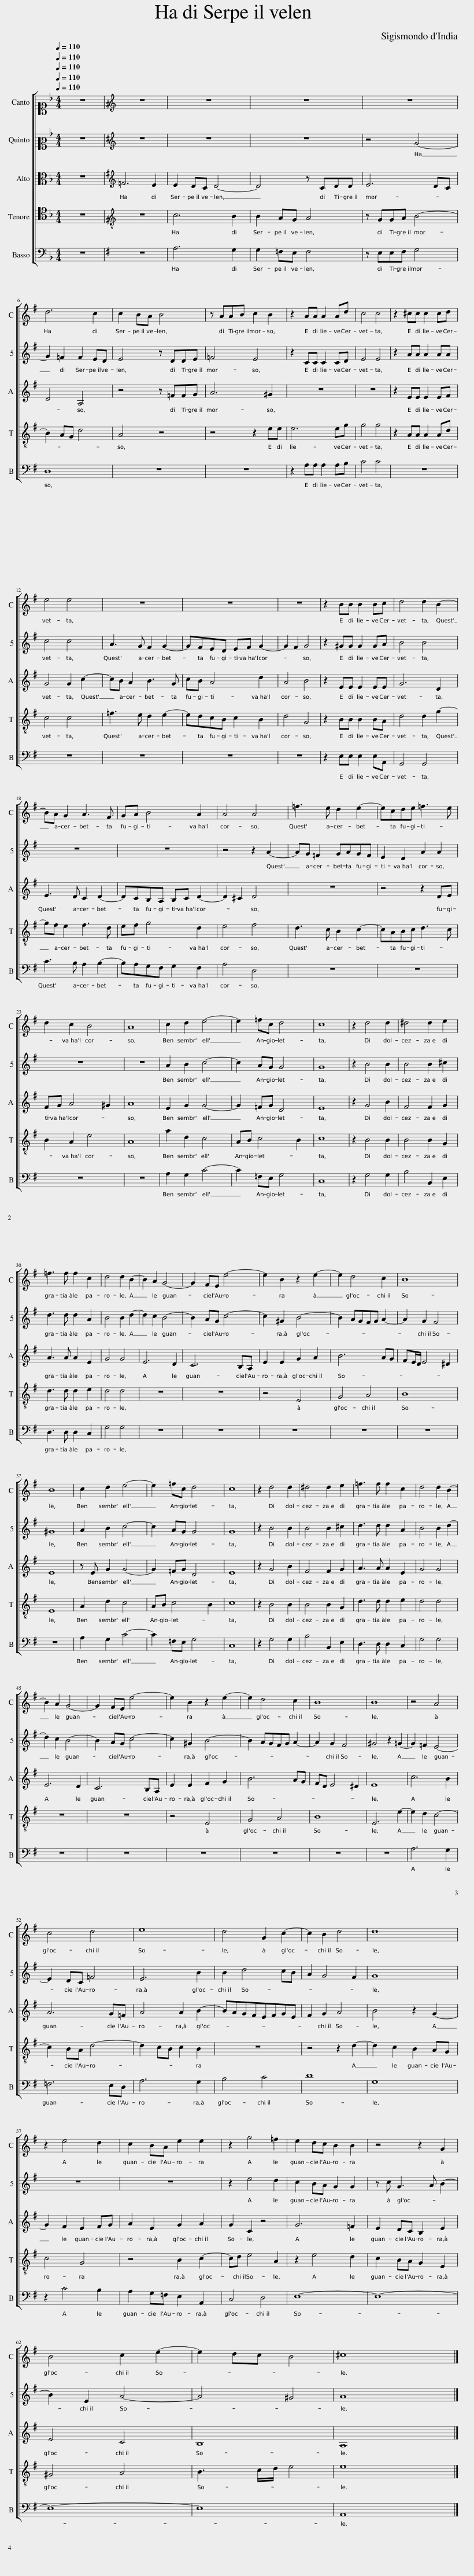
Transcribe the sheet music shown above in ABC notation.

X:1
%%score [ 1 2 3 4 5 ]
L:1/8
Q:1/4=110
M:4/4
I:linebreak $
K:F
V:1 alto1
V:2 alto2
V:3 alto
V:4 tenor
V:5 bass
V:1
 z8 |[K:G][K:treble] z8 | z8 | z8 | z8 |$ %5
 d6 c2 | c2 BA B4 | z AAB c2 B2 | z2 AA A2 Ad | c4 c4 | %10
 z2 ^cc c2 cd |$ e4 e4 | z8 | z8 | z8 | %15
 z2 BB B2 Bc | d4 d2 B2- |$ BA G2 A3 F | GA B4 A2 | A4 A4 | %20
 =f3 e d2 e2- | ecde =f3 e |$ d2 c2 B4 | A8 | c2 d2 e4- | %25
 e2 =fc d4 | c8 | z2 d4 d2 | ^d4 d2 e2 |$ =f3 f f2 c2 | %30
 d4 d2 B2- | B2 A2 G4- | G2 FE e4- | e2 B2 z2 e2- | e2 d4 c2 | %35
 B8 |$ B8 | c2 d2 e4- | e2 =fc d4 | c8 | %40
 z2 d4 d2 | ^d4 d2 e2 | =f3 f f2 c2 | d4 d2 B2- |$ B2 A2 G4- | %45
 G2 FE e4- | e2 B2 z2 e2- | e2 d4 c2 | B8 | B8 | %50
 z4 A4 |$ c4 d4 | e8 | d4 G2 c2- | c2 B2 d4 | %55
 d8 |$ z2 e4 d2 | c2 BA e2 e2 | z2 g4 =f2 | e2 dc B2 B2 | %60
 z4 z2 G2 |$ B4 c2 e2- | e2 dc B4 | ^c8 |] %64
V:2
 z8 |[K:G][K:treble] z8 | z8 | z8 | z4 G4- |$ %5
 G2 =F2 F2 ED | E4 z DDE | =F4 E4 | z2 CC C2 CD | E4 E4 | %10
 z2 AA A2 AA |$ c4 c4 | A3 G F2 G2- | GFED EF G2- | G2 F2 G4 | %15
 z2 ^GG G2 GA | B4 B4 |$ z8 | z8 | z4 z2 A2- | %20
 AG =F2 GAGF | E2 D2 A2 A2 |$ z8 | z8 | A2 B2 c4- | %25
 c2 AG G4 | G8 | z2 B4 B2 | B4 B2 ^c2 |$ d3 d d2 A2 | %30
 B4 B2 d2- | d2 c2 B4- | B2 AG c4- | c2 ^G2 B4- | B2 AGFG A2- | %35
 A2 G2 F4 |$ ^G8 | A2 B2 c4- | c2 AG G4 | G8 | %40
 z2 B4 B2 | B4 B2 ^c2 | d3 d d2 A2 | B4 B2 d2- |$ d2 c2 B4- | %45
 B2 AG c4- | c2 ^G2 B4- | B2 AGFG A2- | A2 G2 F4 | ^G4 z2 =G2- | %50
 G2 =F2 E4- |$ E2 DC =F4 | E6 B2 | B2 d4 cB | A2 G4 F2 | %55
 G8 |$ z8 | z8 | z2 e4 d2 | c2 BA G2 G2 | %60
 z c G3 A B2- |$ B2 E2 A4- | A4 ^G4 | A8 |] %64
V:3
 z8 |[K:G][K:treble] =F6 E2 | E2 DC D4- | D4 z CDD | E6 DC |$ %5
 D4 A,4 | z4 z =FFG | A6 ^G2 | z8 | z8 | %10
 z2 EE E2 EF |$ G4 G2 c2- | cB A2 B3 G | cB A4 d2 | A4 B4 | %15
 z2 EE E2 EE | G6 D2 |$ E3 D C2 D2- | DCB,A, B,C D2- | D2 ^C2 D4 | %20
 z8 | z4 z2 DE |$ FG A4 ^G2 | A8 | E2 G2 G4- | %25
 G2 =FG D4 | E8 | z2 G4 B2 | F4 F2 G2 |$ A3 A A2 E2 | %30
 G4 G4 | E6 D2 | C6 B,A, | E2 E2 G2 A2 | B6 AG | %35
 FE/D/ E4 ^D2 |$ E8 | z E G2 G4- | G2 =FG D4 | E8 | %40
 z2 G4 B2 | F4 F2 G2 | A3 A A2 E2 | G4 G4 |$ E6 D2 | %45
 C6 B,A, | E2 E2 F2 G2 | B6 AG | FD E4 ^D2 | E8 | %50
 c6 B2 |$ A6 G=F | A4 A2 B2- | BAGFEFGE | F2 G2 A4 | %55
 B4 z2 G2- |$ G2 F2 E2 FG | A2 E2 G2 A2 | G2 C2 z4 | G6 =F2 | %60
 E2 DC B,2 E2 |$ E4 C4 | B,8 | A,8 |] %64
V:4
 z8 |[K:G][K:treble-8] z8 | c6 B2 | B2 AG A4 | z GGA B4- |$ %5
 B2 AG d4 | A4 z4 | z4 z2 ee | e6 eg | g4 g4 | %10
 z2 AA A2 Ad |$ c4 c4 | =f3 e d2 e2- | edcB c2 B2 | d4 G4 | %15
 z2 BB B2 BA | d4 d2 g2- |$ gf e2 f3 d | ef g4 d2 | e4 f4 | %20
 d3 c B2 c2- | cABc d3 c |$ B2 A2 e4 | A8 | a2 d2 c4 | %25
 AB c4 B2 | c8 | z2 B4 B2 | B4 B2 G2 |$ d3 d d2 e2 | %30
 d4 d4 | z8 | z8 | z4 E4 | G4 A4 | %35
 B8 |$ E8 | A2 d2 c4 | AB c4 B2 | c8 | %40
 z2 B4 B2 | B4 B2 G2 | d3 d d2 e2 | d4 d4 |$ z8 | %45
 z8 | z4 E4 | G4 A4 | B8 | E6 e2- | %50
 e2 d2 c4- |$ c2 BA d4- | d2 cB c2 B2 | z8 | z4 z2 d2- | %55
 d2 c2 B2 AG |$ c4 G4 | z4 B2 c2- | cd e4 A2 | z2 e4 d2 | %60
 c2 BA G2 E2 |$ ^G4 A4 | B3 c/d/ e4 | e8 |] %64
V:5
 z8 |[K:G] z8 | A,6 G,2 | G,2 =F,E, F,4 | z E,E,F, G,4 |$ %5
 D,8 | z8 | z8 | z2 A,A, A,2 A,B, | C4 C4 | %10
 z8 |$ z8 | z8 | z8 | z8 | %15
 z2 E,E, E,2 E,A,, | G,,4 G,,4 |$ C3 B, A,2 B,2- | B,A,G,F, G,2 F,2 | A,4 D,4 | %20
 z8 | z8 |$ z8 | z8 | A,2 G,2 C4- | %25
 C2 =F,E, G,4 | C,8 | z2 G,4 G,2 | B,4 B,,2 E,2 |$ D,3 D, D,2 C,2 | %30
 G,4 G,4 | z8 | z8 | z8 | z8 | %35
 z8 |$ z8 | A,2 G,2 C4- | C2 =F,E, G,4 | C,8 | %40
 z2 G,4 G,2 | B,4 B,,2 E,2 | D,3 D, D,2 C,2 | G,4 G,4 |$ z8 | %45
 z8 | z8 | z8 | z8 | z8 | %50
 A,6 G,2 |$ =F,6 E,D, | A,6 G,2 | B,4 C4 | D8 | %55
 G,8 |$ z2 C4 B,2 | A,2 G,=F, E,2 A,,2 | C,4 D,4 | E,8- | %60
 E,8- |$ E,8- | E,8 | A,,8 |] %64
